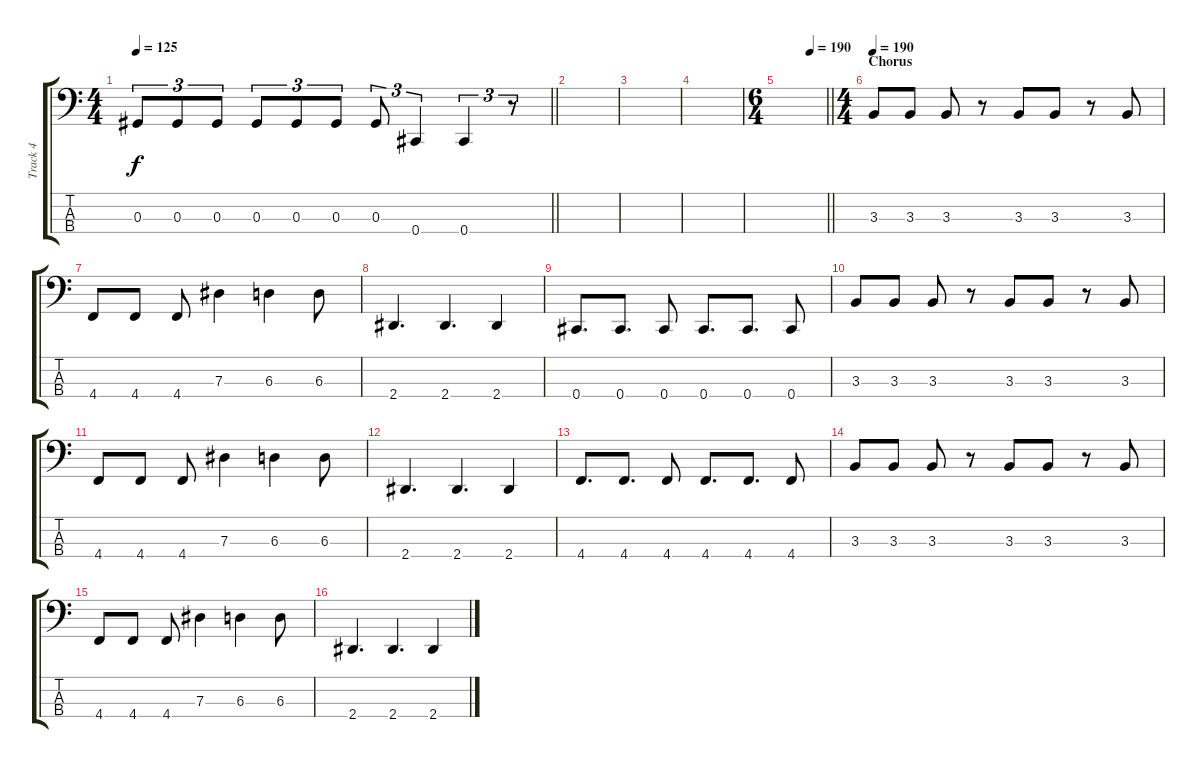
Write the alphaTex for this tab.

\track ("Track 4" "Track 4") {instrument electricbasspick}
\staff {score tabs}
\tuning (Gb2 Db2 Ab1 Db1) {hide}
\ts (4 4)
\tempo 125
\clef f4
\barLineRight lightlight
\ks c
0.3.8{tu (3 2) dy f} 0.3.8{tu (3 2)} 0.3.8{tu (3 2)} 0.3.8{tu (3 2)} 0.3.8{tu (3 2)} 0.3.8{tu (3 2)} 0.3.8{tu (3 2)} 0.4.4{tu (3 2)} 0.4.4{tu (3 2)} r.8{tu (3 2)} |
|
|
|
\ts (6 4)
\tempo (190 0.6666666666666666)
\barLineRight lightlight
|
\ts (4 4)
\section ("" "Chorus")
\tempo 190
3.3.8 3.3.8 3.3.8 r.8 3.3.8 3.3.8 r.8 3.3.8 |
4.4.8 4.4.8 4.4.8 7.3.4 6.3.4 6.3.8 |
2.4.4{d} 2.4.4{d} 2.4.4 |
0.4.8{d} 0.4.8{d} 0.4.8 0.4.8{d} 0.4.8{d} 0.4.8 |
3.3.8 3.3.8 3.3.8 r.8 3.3.8 3.3.8 r.8 3.3.8 |
4.4.8 4.4.8 4.4.8 7.3.4 6.3.4 6.3.8 |
2.4.4{d} 2.4.4{d} 2.4.4 |
4.4.8{d} 4.4.8{d} 4.4.8 4.4.8{d} 4.4.8{d} 4.4.8 |
3.3.8 3.3.8 3.3.8 r.8 3.3.8 3.3.8 r.8 3.3.8 |
4.4.8 4.4.8 4.4.8 7.3.4 6.3.4 6.3.8 |
2.4.4{d} 2.4.4{d} 2.4.4
